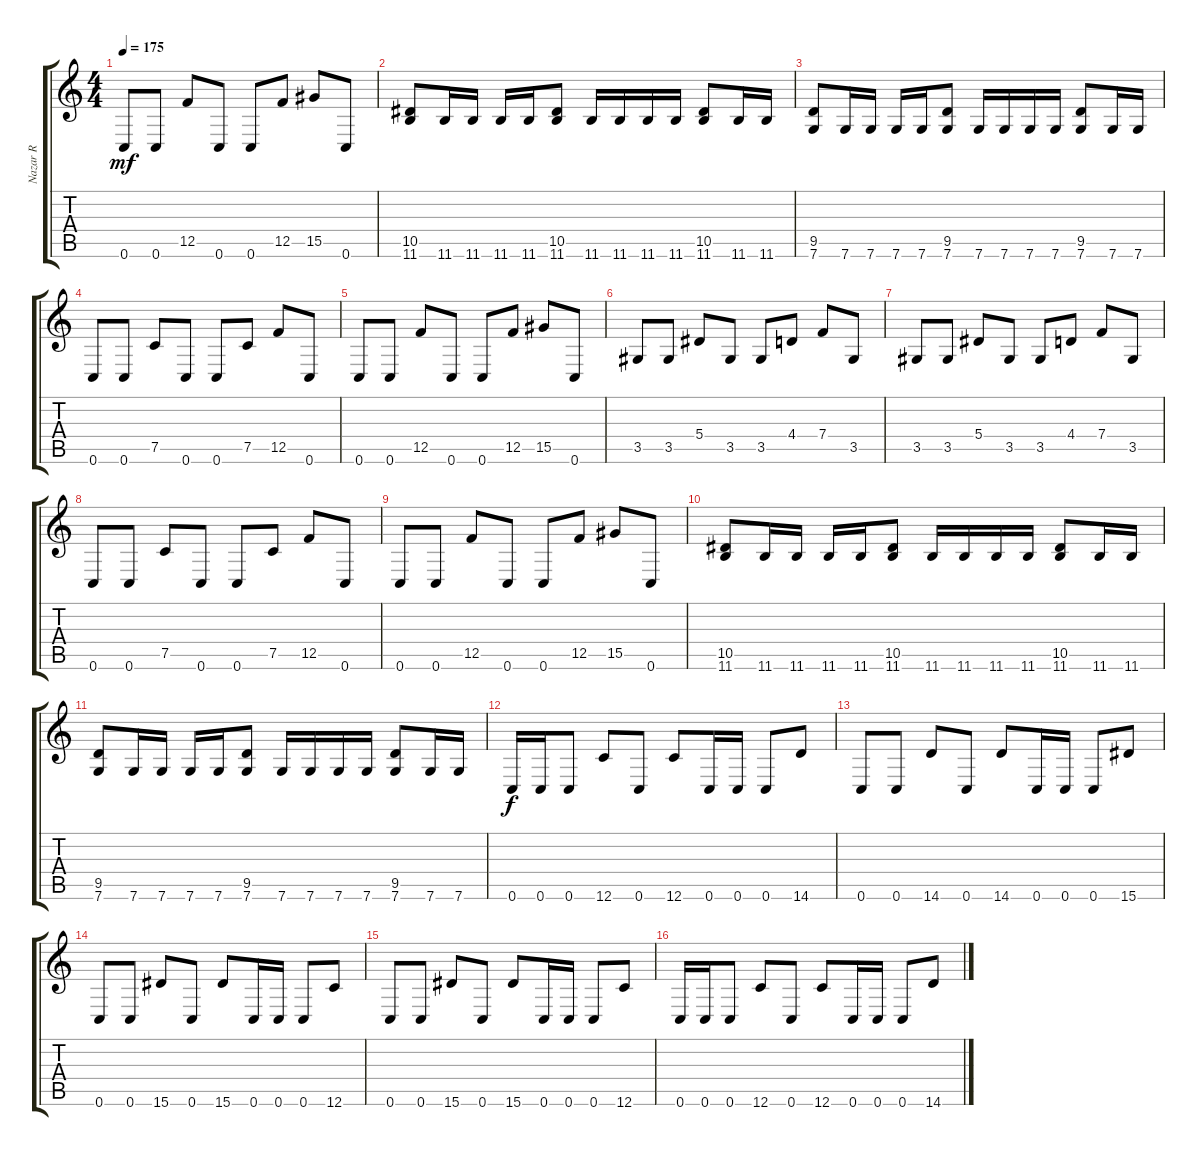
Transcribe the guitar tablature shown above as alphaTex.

\track ("Nazar R" "Nazar R") {instrument distortionguitar}
\staff {score tabs}
\tuning (C4 G3 Eb3 Bb2 F2 C2) {hide}
\ts (4 4)
\tempo 175
\clef g2
\ks c
0.6.8{dy mf} 0.6.8 12.5.8 0.6.8 0.6.8 12.5.8 15.5.8 0.6.8 |
(10.5 11.6).8 11.6.16 11.6.16 11.6.16 11.6.16 (10.5 11.6).8 11.6.16 11.6.16 11.6.16 11.6.16 (10.5 11.6).8 11.6.16 11.6.16 |
(9.5 7.6).8 7.6.16 7.6.16 7.6.16 7.6.16 (9.5 7.6).8 7.6.16 7.6.16 7.6.16 7.6.16 (9.5 7.6).8 7.6.16 7.6.16 |
0.6.8 0.6.8 7.5.8 0.6.8 0.6.8 7.5.8 12.5.8 0.6.8 |
0.6.8 0.6.8 12.5.8 0.6.8 0.6.8 12.5.8 15.5.8 0.6.8 |
3.5.8 3.5.8 5.4.8 3.5.8 3.5.8 4.4.8 7.4.8 3.5.8 |
3.5.8 3.5.8 5.4.8 3.5.8 3.5.8 4.4.8 7.4.8 3.5.8 |
0.6.8 0.6.8 7.5.8 0.6.8 0.6.8 7.5.8 12.5.8 0.6.8 |
0.6.8 0.6.8 12.5.8 0.6.8 0.6.8 12.5.8 15.5.8 0.6.8 |
(10.5 11.6).8 11.6.16 11.6.16 11.6.16 11.6.16 (10.5 11.6).8 11.6.16 11.6.16 11.6.16 11.6.16 (10.5 11.6).8 11.6.16 11.6.16 |
(9.5 7.6).8 7.6.16 7.6.16 7.6.16 7.6.16 (9.5 7.6).8 7.6.16 7.6.16 7.6.16 7.6.16 (9.5 7.6).8 7.6.16 7.6.16 |
0.6.16{dy f} 0.6.16 0.6.8 12.6.8 0.6.8 12.6.8 0.6.16 0.6.16 0.6.8 14.6.8 |
0.6.8 0.6.8 14.6.8 0.6.8 14.6.8 0.6.16 0.6.16 0.6.8 15.6.8 |
0.6.8 0.6.8 15.6.8 0.6.8 15.6.8 0.6.16 0.6.16 0.6.8 12.6.8 |
0.6.8 0.6.8 15.6.8 0.6.8 15.6.8 0.6.16 0.6.16 0.6.8 12.6.8 |
0.6.16 0.6.16 0.6.8 12.6.8 0.6.8 12.6.8 0.6.16 0.6.16 0.6.8 14.6.8
